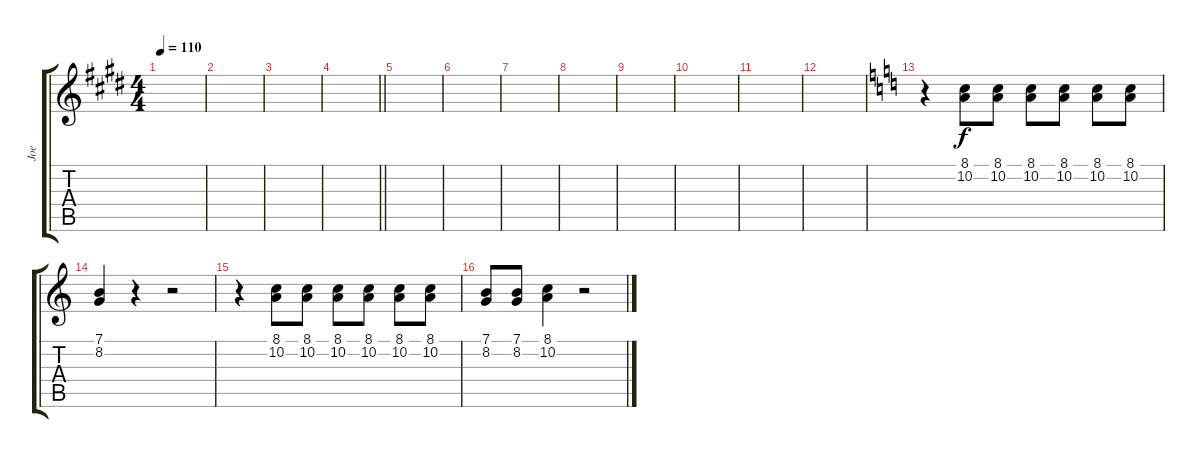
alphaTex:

\track ("Joe" "Joe") {instrument lead1square}
\staff {score tabs}
\tuning (E4 B3 G3 D3 A2 E2) {hide}
\ts (4 4)
\tempo 110
\clef g2
\ks c#minor
|
|
|
\barLineRight lightlight
|
|
|
|
|
|
|
|
|
\ks c
r.4 (8.1 10.2).8 (8.1 10.2).8 (8.1 10.2).8 (8.1 10.2).8 (8.1 10.2).8 (8.1 10.2).8 |
(7.1 8.2).4 r.4 r.2 |
r.4 (8.1 10.2).8 (8.1 10.2).8 (8.1 10.2).8 (8.1 10.2).8 (8.1 10.2).8 (8.1 10.2).8 |
(7.1 8.2).8 (7.1 8.2).8 (8.1 10.2).4 r.2
